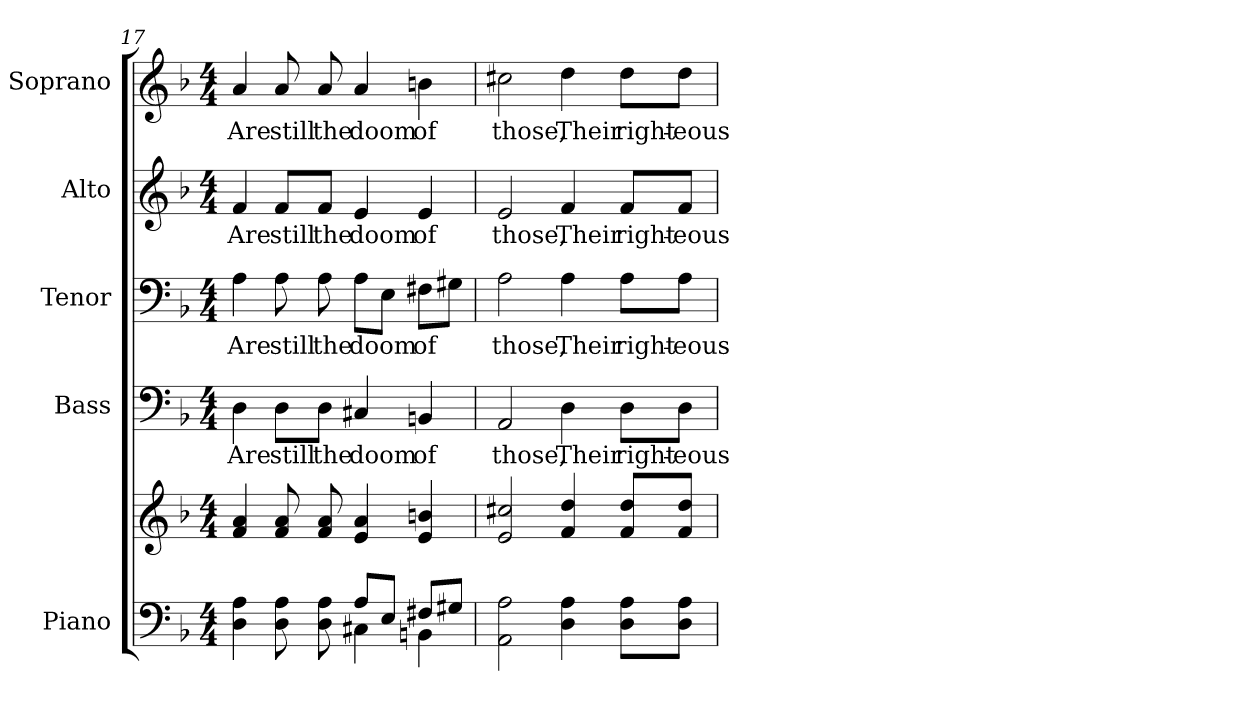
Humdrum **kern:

**kern	**kern	**kern	**text	**kern	**text	**kern	**text	**kern	**text
*part5	*part5	*part4	*part4	*part3	*part3	*part2	*part2	*part1	*part1
*staff6	*staff5	*staff4	*staff4	*staff3	*staff3	*staff2	*staff2	*staff1	*staff1
*I"Piano	*	*I"Bass	*	*I"Tenor	*	*I"Alto	*	*I"Soprano	*
*I'Pno.	*	*I'B.	*	*I'T.	*	*I'A.	*	*I'S.	*
!!LO:PB:g=z
*clefF4	*clefG2	*clefF4	*	*clefF4	*	*clefG2	*	*clefG2	*
*k[b-]	*k[b-]	*k[b-]	*	*k[b-]	*	*k[b-]	*	*k[b-]	*
*F:	*F:	*F:	*	*F:	*	*F:	*	*F:	*
*M4/4	*M4/4	*M4/4	*	*M4/4	*	*M4/4	*	*M4/4	*
=17	=17	=17	=17	=17	=17	=17	=17	=17	=17
*^	*	*	*	*	*	*	*	*	*
!	!	!	!	!LO:LY:b:color=#000000	!	!	!	!	!	!
!	!	!	!	!	!	!LO:LY:b:color=#000000	!	!	!	!
!	!	!	!	!	!	!	!	!LO:LY:b:color=#000000	!	!
!	!	!	!	!	!	!	!	!	!	!LO:LY:b:color=#000000
4Di\ 4Ai	2ryy	4fi/ 4ai	4Di\	Are	4Ai\	Are	4fi/	Are	4ai/	Are
!	!	!	!	!LO:LY:b:color=#000000	!	!	!	!	!	!
!	!	!	!	!	!	!LO:LY:b:color=#000000	!	!	!	!
!	!	!	!	!	!	!	!	!LO:LY:b:color=#000000	!	!
!	!	!	!	!	!	!	!	!	!	!LO:LY:b:color=#000000
8Di\ 8Ai	.	8fi/ 8ai	8Di\L	still	8Ai\	still	8fi/L	still	8ai/	still
!	!	!	!	!LO:LY:b:color=#000000	!	!	!	!	!	!
!	!	!	!	!	!	!LO:LY:b:color=#000000	!	!	!	!
!	!	!	!	!	!	!	!	!LO:LY:b:color=#000000	!	!
!	!	!	!	!	!	!	!	!	!	!LO:LY:b:color=#000000
8Di\ 8Ai	.	8fi/ 8ai	8Di\J	the	8Ai\	the	8fi/J	the	8ai/	the
!	!	!	!	!LO:LY:b:color=#000000	!	!	!	!	!	!
!	!	!	!	!	!	!LO:LY:b:color=#000000	!	!	!	!
!	!	!	!	!	!	!	!	!LO:LY:b:color=#000000	!	!
!	!	!	!	!	!	!	!	!	!	!LO:LY:b:color=#000000
8Ai/L	4C#Xi\	4ei/ 4ai	4C#Xi/	doom	8Ai\L	doom	4ei/	doom	4ai/	doom
8Ei/J	.	.	.	.	8Ei\J	.	.	.	.	.
!	!	!	!	!LO:LY:b:color=#000000	!	!	!	!	!	!
!	!	!	!	!	!	!LO:LY:b:color=#000000	!	!	!	!
!	!	!	!	!	!	!	!	!LO:LY:b:color=#000000	!	!
!	!	!	!	!	!	!	!	!	!	!LO:LY:b:color=#000000
8F#Xi/L	4BBni\	4ei/ 4bni	4BBni/	of	8F#Xi\L	of	4ei/	of	4bni\	of
8G#Xi/J	.	.	.	.	8G#Xi\J	.	.	.	.	.
*v	*v	*	*	*	*	*	*	*	*	*
=18	=18	=18	=18	=18	=18	=18	=18	=18	=18
!	!	!	!LO:LY:b:color=#000000	!	!	!	!	!	!
!	!	!	!	!	!LO:LY:b:color=#000000	!	!	!	!
!	!	!	!	!	!	!	!LO:LY:b:color=#000000	!	!
!	!	!	!	!	!	!	!	!	!LO:LY:b:color=#000000
2AAi\ 2Ai	2ei/ 2cc#Xi	2AAi/	those,	2Ai\	those,	2ei/	those,	2cc#Xi\	those,
!	!	!	!LO:LY:b:color=#000000	!	!	!	!	!	!
!	!	!	!	!	!LO:LY:b:color=#000000	!	!	!	!
!	!	!	!	!	!	!	!LO:LY:b:color=#000000	!	!
!	!	!	!	!	!	!	!	!	!LO:LY:b:color=#000000
4Di\ 4Ai	4fi/ 4ddi	4Di\	Their	4Ai\	Their	4fi/	Their	4ddi\	Their
!	!	!	!LO:LY:b:color=#000000	!	!	!	!	!	!
!	!	!	!	!	!LO:LY:b:color=#000000	!	!	!	!
!	!	!	!	!	!	!	!LO:LY:b:color=#000000	!	!
!	!	!	!	!	!	!	!	!	!LO:LY:b:color=#000000
8Di\ 8AiL	8fi/ 8ddiL	8Di\L	right-	8Ai\L	right-	8fi/L	right-	8ddi\L	right-
!	!	!	!LO:LY:b:color=#000000	!	!	!	!	!	!
!	!	!	!	!	!LO:LY:b:color=#000000	!	!	!	!
!	!	!	!	!	!	!	!LO:LY:b:color=#000000	!	!
!	!	!	!	!	!	!	!	!	!LO:LY:b:color=#000000
8Di\ 8AiJ	8fi/ 8ddiJ	8Di\J	-eous	8Ai\J	-eous	8fi/J	-eous	8ddi\J	-eous
=	=	=	=	=	=	=	=	=	=
*-	*-	*-	*-	*-	*-	*-	*-	*-	*-
